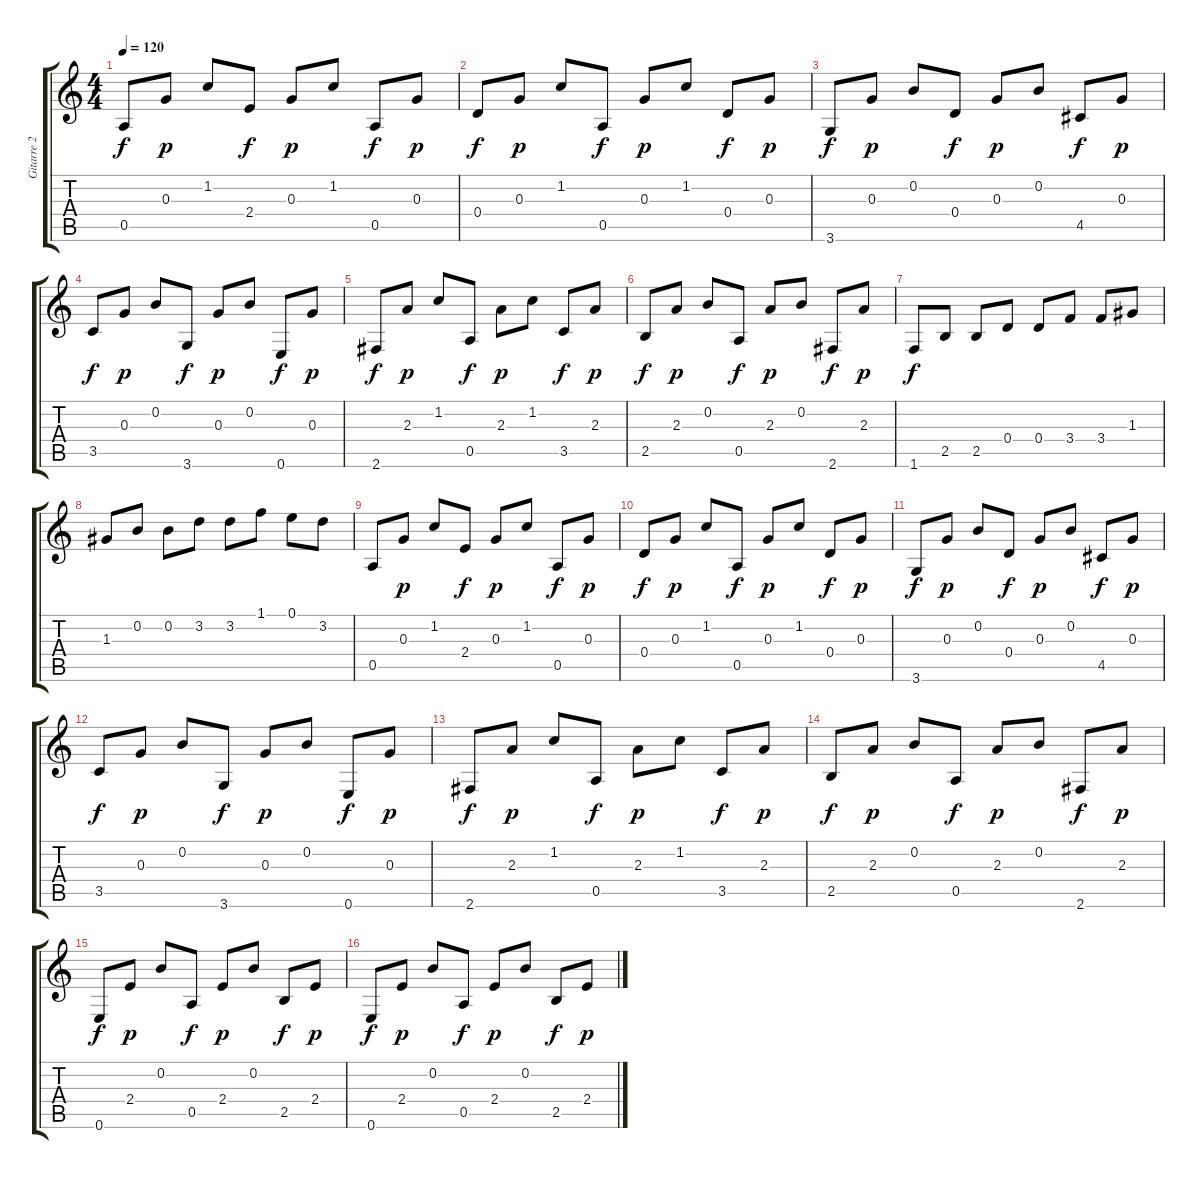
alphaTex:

\track ("Gitarre 2" "Gitarre 2") {instrument acousticguitarnylon}
\staff {score tabs}
\tuning (E4 B3 G3 D3 A2 E2) {hide}
\ts (4 4)
\tempo 120
\clef g2
\ks c
0.5.8{dy f} 0.3.8{dy p} 1.2.8 2.4.8{dy f} 0.3.8{dy p} 1.2.8 0.5.8{dy f} 0.3.8{dy p} |
0.4.8{dy f} 0.3.8{dy p} 1.2.8 0.5.8{dy f} 0.3.8{dy p} 1.2.8 0.4.8{dy f} 0.3.8{dy p} |
3.6.8{dy f} 0.3.8{dy p} 0.2.8 0.4.8{dy f} 0.3.8{dy p} 0.2.8 4.5.8{dy f} 0.3.8{dy p} |
3.5.8{dy f} 0.3.8{dy p} 0.2.8 3.6.8{dy f} 0.3.8{dy p} 0.2.8 0.6.8{dy f} 0.3.8{dy p} |
2.6.8{dy f} 2.3.8{dy p} 1.2.8 0.5.8{dy f} 2.3.8{dy p} 1.2.8 3.5.8{dy f} 2.3.8{dy p} |
2.5.8{dy f} 2.3.8{dy p} 0.2.8 0.5.8{dy f} 2.3.8{dy p} 0.2.8 2.6.8{dy f} 2.3.8{dy p} |
1.6.8{dy f} 2.5.8 2.5.8 0.4.8 0.4.8 3.4.8 3.4.8 1.3.8 |
1.3.8 0.2.8 0.2.8 3.2.8 3.2.8 1.1.8 0.1.8 3.2.8 |
0.5.8 0.3.8{dy p} 1.2.8 2.4.8{dy f} 0.3.8{dy p} 1.2.8 0.5.8{dy f} 0.3.8{dy p} |
0.4.8{dy f} 0.3.8{dy p} 1.2.8 0.5.8{dy f} 0.3.8{dy p} 1.2.8 0.4.8{dy f} 0.3.8{dy p} |
3.6.8{dy f} 0.3.8{dy p} 0.2.8 0.4.8{dy f} 0.3.8{dy p} 0.2.8 4.5.8{dy f} 0.3.8{dy p} |
3.5.8{dy f} 0.3.8{dy p} 0.2.8 3.6.8{dy f} 0.3.8{dy p} 0.2.8 0.6.8{dy f} 0.3.8{dy p} |
2.6.8{dy f} 2.3.8{dy p} 1.2.8 0.5.8{dy f} 2.3.8{dy p} 1.2.8 3.5.8{dy f} 2.3.8{dy p} |
2.5.8{dy f} 2.3.8{dy p} 0.2.8 0.5.8{dy f} 2.3.8{dy p} 0.2.8 2.6.8{dy f} 2.3.8{dy p} |
0.6.8{dy f} 2.4.8{dy p} 0.2.8 0.5.8{dy f} 2.4.8{dy p} 0.2.8 2.5.8{dy f} 2.4.8{dy p} |
0.6.8{dy f} 2.4.8{dy p} 0.2.8 0.5.8{dy f} 2.4.8{dy p} 0.2.8 2.5.8{dy f} 2.4.8{dy p}
